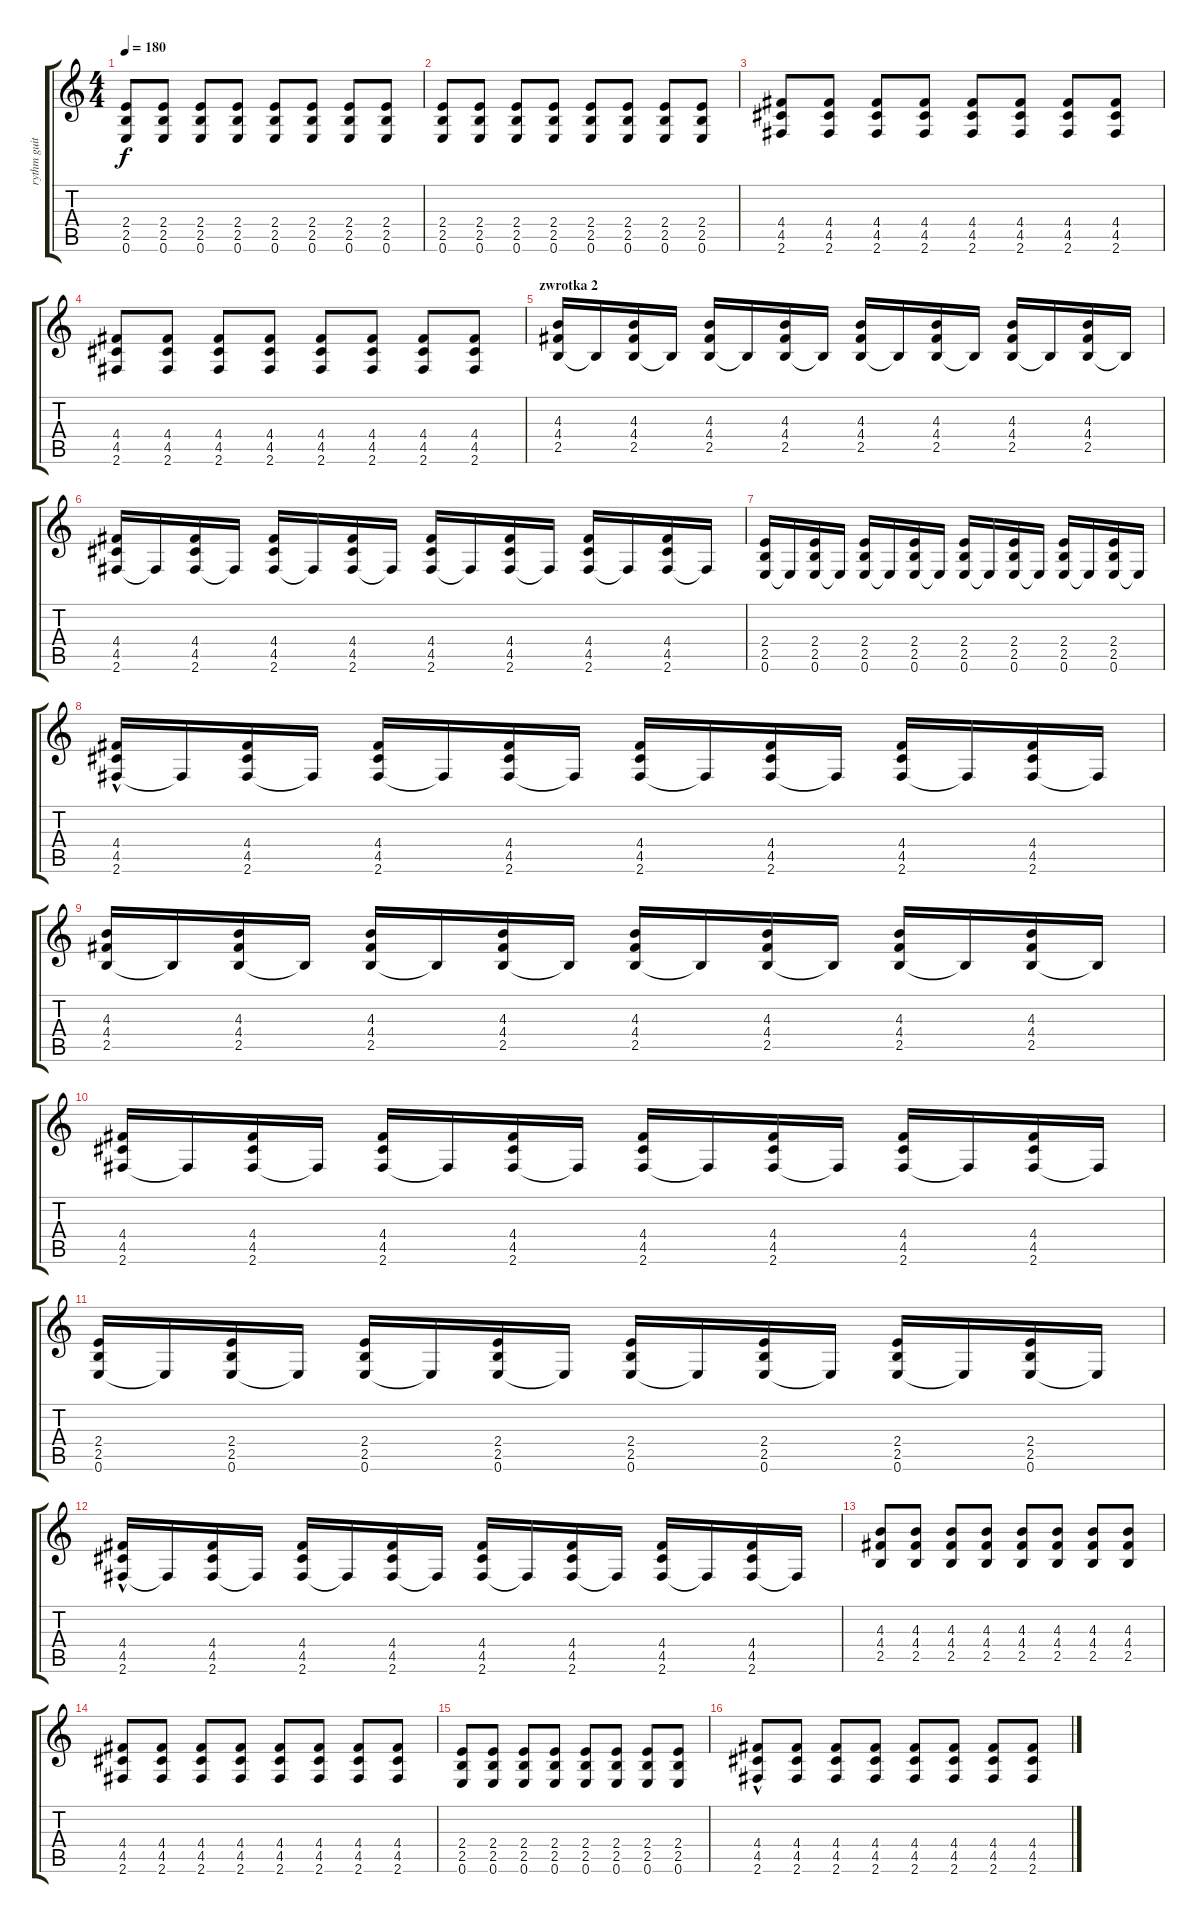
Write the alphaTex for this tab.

\track ("rythm guitar" "rythm guit") {instrument overdrivenguitar}
\staff {score tabs}
\tuning (E4 B3 G3 D3 A2 E2) {hide}
\ts (4 4)
\tempo 180
\clef g2
\ks c
(2.4 2.5 0.6).8{dy f} (2.4 2.5 0.6).8 (2.4 2.5 0.6).8 (2.4 2.5 0.6).8 (2.4 2.5 0.6).8 (2.4 2.5 0.6).8 (2.4 2.5 0.6).8 (2.4 2.5 0.6).8 |
(2.4 2.5 0.6).8 (2.4 2.5 0.6).8 (2.4 2.5 0.6).8 (2.4 2.5 0.6).8 (2.4 2.5 0.6).8 (2.4 2.5 0.6).8 (2.4 2.5 0.6).8 (2.4 2.5 0.6).8 |
(4.4 4.5 2.6).8 (4.4 4.5 2.6).8 (4.4 4.5 2.6).8 (4.4 4.5 2.6).8 (4.4 4.5 2.6).8 (4.4 4.5 2.6).8 (4.4 4.5 2.6).8 (4.4 4.5 2.6).8 |
(4.4 4.5 2.6).8 (4.4 4.5 2.6).8 (4.4 4.5 2.6).8 (4.4 4.5 2.6).8 (4.4 4.5 2.6).8 (4.4 4.5 2.6).8 (4.4 4.5 2.6).8 (4.4 4.5 2.6).8 |
\section ("" "zwrotka 2")
(4.3 4.4 2.5).16{volume 13 instrument overdrivenguitar} 2.5{t}.16 (4.3 4.4 2.5).16 2.5{t}.16 (4.3 4.4 2.5).16 2.5{t}.16 (4.3 4.4 2.5).16 2.5{t}.16 (4.3 4.4 2.5).16 2.5{t}.16 (4.3 4.4 2.5).16 2.5{t}.16 (4.3 4.4 2.5).16 2.5{t}.16 (4.3 4.4 2.5).16 2.5{t}.16 |
(4.4 4.5 2.6).16 2.6{t}.16 (4.4 4.5 2.6).16 2.6{t}.16 (4.4 4.5 2.6).16 2.6{t}.16 (4.4 4.5 2.6).16 2.6{t}.16 (4.4 4.5 2.6).16 2.6{t}.16 (4.4 4.5 2.6).16 2.6{t}.16 (4.4 4.5 2.6).16 2.6{t}.16 (4.4 4.5 2.6).16 2.6{t}.16 |
(2.4 2.5 0.6).16 0.6{t}.16 (2.4 2.5 0.6).16 0.6{t}.16 (2.4 2.5 0.6).16 0.6{t}.16 (2.4 2.5 0.6).16 0.6{t}.16 (2.4 2.5 0.6).16 0.6{t}.16 (2.4 2.5 0.6).16 0.6{t}.16 (2.4 2.5 0.6).16 0.6{t}.16 (2.4 2.5 0.6).16 0.6{t}.16 |
(4.4{hac} 4.5 2.6).16 2.6{t}.16 (4.4 4.5 2.6).16 2.6{t}.16 (4.4 4.5 2.6).16 2.6{t}.16 (4.4 4.5 2.6).16 2.6{t}.16 (4.4 4.5 2.6).16 2.6{t}.16 (4.4 4.5 2.6).16 2.6{t}.16 (4.4 4.5 2.6).16 2.6{t}.16 (4.4 4.5 2.6).16 2.6{t}.16 |
(4.3 4.4 2.5).16{volume 13 instrument overdrivenguitar} 2.5{t}.16 (4.3 4.4 2.5).16 2.5{t}.16 (4.3 4.4 2.5).16 2.5{t}.16 (4.3 4.4 2.5).16 2.5{t}.16 (4.3 4.4 2.5).16 2.5{t}.16 (4.3 4.4 2.5).16 2.5{t}.16 (4.3 4.4 2.5).16 2.5{t}.16 (4.3 4.4 2.5).16 2.5{t}.16 |
(4.4 4.5 2.6).16 2.6{t}.16 (4.4 4.5 2.6).16 2.6{t}.16 (4.4 4.5 2.6).16 2.6{t}.16 (4.4 4.5 2.6).16 2.6{t}.16 (4.4 4.5 2.6).16 2.6{t}.16 (4.4 4.5 2.6).16 2.6{t}.16 (4.4 4.5 2.6).16 2.6{t}.16 (4.4 4.5 2.6).16 2.6{t}.16 |
(2.4 2.5 0.6).16 0.6{t}.16 (2.4 2.5 0.6).16 0.6{t}.16 (2.4 2.5 0.6).16 0.6{t}.16 (2.4 2.5 0.6).16 0.6{t}.16 (2.4 2.5 0.6).16 0.6{t}.16 (2.4 2.5 0.6).16 0.6{t}.16 (2.4 2.5 0.6).16 0.6{t}.16 (2.4 2.5 0.6).16 0.6{t}.16 |
(4.4{hac} 4.5 2.6).16 2.6{t}.16 (4.4 4.5 2.6).16 2.6{t}.16 (4.4 4.5 2.6).16 2.6{t}.16 (4.4 4.5 2.6).16 2.6{t}.16 (4.4 4.5 2.6).16 2.6{t}.16 (4.4 4.5 2.6).16 2.6{t}.16 (4.4 4.5 2.6).16 2.6{t}.16 (4.4 4.5 2.6).16 2.6{t}.16 |
(4.3 4.4 2.5).8 (4.3 4.4 2.5).8 (4.3 4.4 2.5).8 (4.3 4.4 2.5).8 (4.3 4.4 2.5).8 (4.3 4.4 2.5).8 (4.3 4.4 2.5).8 (4.3 4.4 2.5).8 |
(4.4 4.5 2.6).8 (4.4 4.5 2.6).8 (4.4 4.5 2.6).8 (4.4 4.5 2.6).8 (4.4 4.5 2.6).8 (4.4 4.5 2.6).8 (4.4 4.5 2.6).8 (4.4 4.5 2.6).8 |
(2.4 2.5 0.6).8 (2.4 2.5 0.6).8 (2.4 2.5 0.6).8 (2.4 2.5 0.6).8 (2.4 2.5 0.6).8 (2.4 2.5 0.6).8 (2.4 2.5 0.6).8 (2.4 2.5 0.6).8 |
(4.4{hac} 4.5 2.6).8 (4.4 4.5 2.6).8 (4.4 4.5 2.6).8 (4.4 4.5 2.6).8 (4.4 4.5 2.6).8 (4.4 4.5 2.6).8 (4.4 4.5 2.6).8 (4.4 4.5 2.6).8
